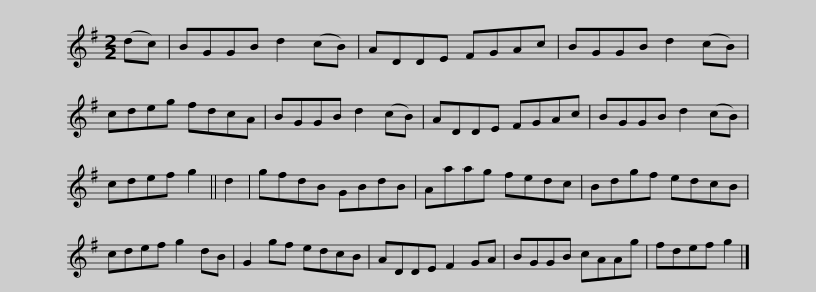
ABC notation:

X:1
L:1/8
M:2/2
I:linebreak $
K:G
V:1 treble
V:1
 (dc) | BGGB d2 (cB) | ADDE FGAc | BGGB d2 (cB) | cdeg fdcA | %5
 BGGB d2 (cB) |$ ADDE FGAc | BGGB d2 (cB) | cdef g2 || d2 | %10
 gfdB GBdB | Aaag fedc |$ Bdgf edcB | cdef g2 dB | G2 gf edcB | %15
 ADDE F2 GA | BGGB cAAg | fdef g2 |] %18
